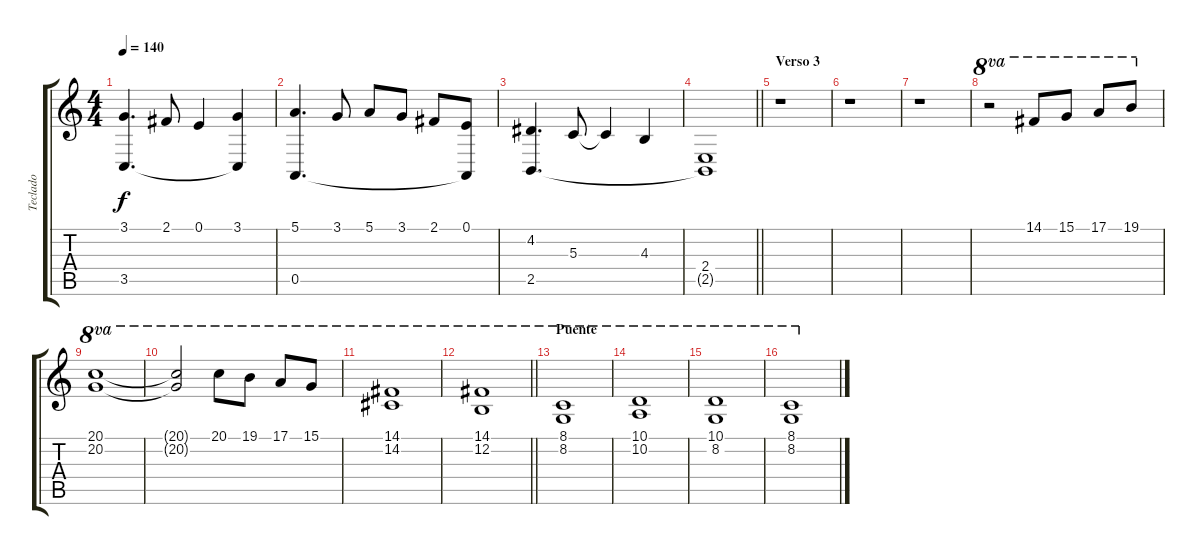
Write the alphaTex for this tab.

\track ("Teclado" "Teclado") {instrument acousticgrandpiano}
\staff {score tabs}
\tuning (E4 B3 G3 D3 A2 E2) {hide}
\ts (4 4)
\tempo 140
\clef g2
\ks c
(3.1 3.5).4{d dy f} 2.1.8 0.1.4 (3.1 3.5{t}).4 |
(5.1 0.5).4{d} 3.1.8 5.1.8 3.1.8 2.1.8 (0.1 0.5{t}).8 |
(4.2 2.5).4{d} 5.3.8 5.3{t}.4 4.3.4 |
\barLineRight lightlight
(2.4 2.5{t}).1 |
\section ("" "Verso 3")
r.1 |
r.1 |
r.1 |
r.2{ot 8va} 14.1.8{ot 8va instrument churchorgan} 15.1.8{ot 8va} 17.1.8{ot 8va} 19.1.8{ot 8va} |
(20.1 20.2).1{ot 8va} |
(20.1{t} 20.2{t}).2{ot 8va} 20.1.8{ot 8va} 19.1.8{ot 8va} 17.1.8{ot 8va} 15.1.8{ot 8va} |
(14.1 14.2).1{ot 8va} |
\barLineRight lightlight
(14.1 12.2).1{ot 8va} |
\section ("" "Puente")
(8.1 8.2).1{ot 8va instrument pad4choir} |
(10.1 10.2).1{ot 8va} |
(10.1 8.2).1{ot 8va} |
(8.1 8.2).1{ot 8va}
